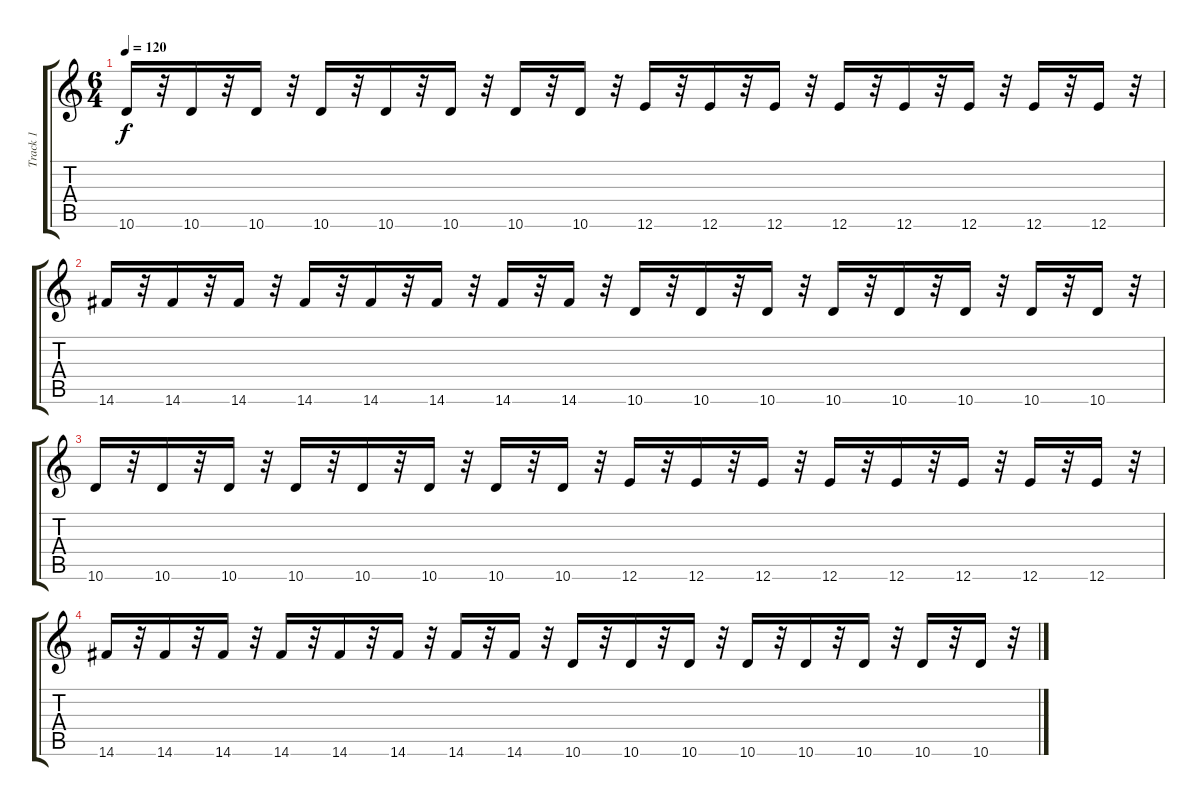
\track ("Track 1" "Track 1") {instrument electricbasspick}
\staff {score tabs}
\tuning (E4 B3 G3 D3 A2 E2) {hide}
\ts (6 4)
\tempo 120
\clef g2
\ks c
10.6.16{dy f} r.32 10.6.16 r.32 10.6.16 r.32 10.6.16 r.32 10.6.16 r.32 10.6.16 r.32 10.6.16 r.32 10.6.16 r.32 12.6.16 r.32 12.6.16 r.32 12.6.16 r.32 12.6.16 r.32 12.6.16 r.32 12.6.16 r.32 12.6.16 r.32 12.6.16 r.32 |
14.6.16 r.32 14.6.16 r.32 14.6.16 r.32 14.6.16 r.32 14.6.16 r.32 14.6.16 r.32 14.6.16 r.32 14.6.16 r.32 10.6.16 r.32 10.6.16 r.32 10.6.16 r.32 10.6.16 r.32 10.6.16 r.32 10.6.16 r.32 10.6.16 r.32 10.6.16 r.32 |
10.6.16 r.32 10.6.16 r.32 10.6.16 r.32 10.6.16 r.32 10.6.16 r.32 10.6.16 r.32 10.6.16 r.32 10.6.16 r.32 12.6.16 r.32 12.6.16 r.32 12.6.16 r.32 12.6.16 r.32 12.6.16 r.32 12.6.16 r.32 12.6.16 r.32 12.6.16 r.32 |
14.6.16 r.32 14.6.16 r.32 14.6.16 r.32 14.6.16 r.32 14.6.16 r.32 14.6.16 r.32 14.6.16 r.32 14.6.16 r.32 10.6.16 r.32 10.6.16 r.32 10.6.16 r.32 10.6.16 r.32 10.6.16 r.32 10.6.16 r.32 10.6.16 r.32 10.6.16 r.32
